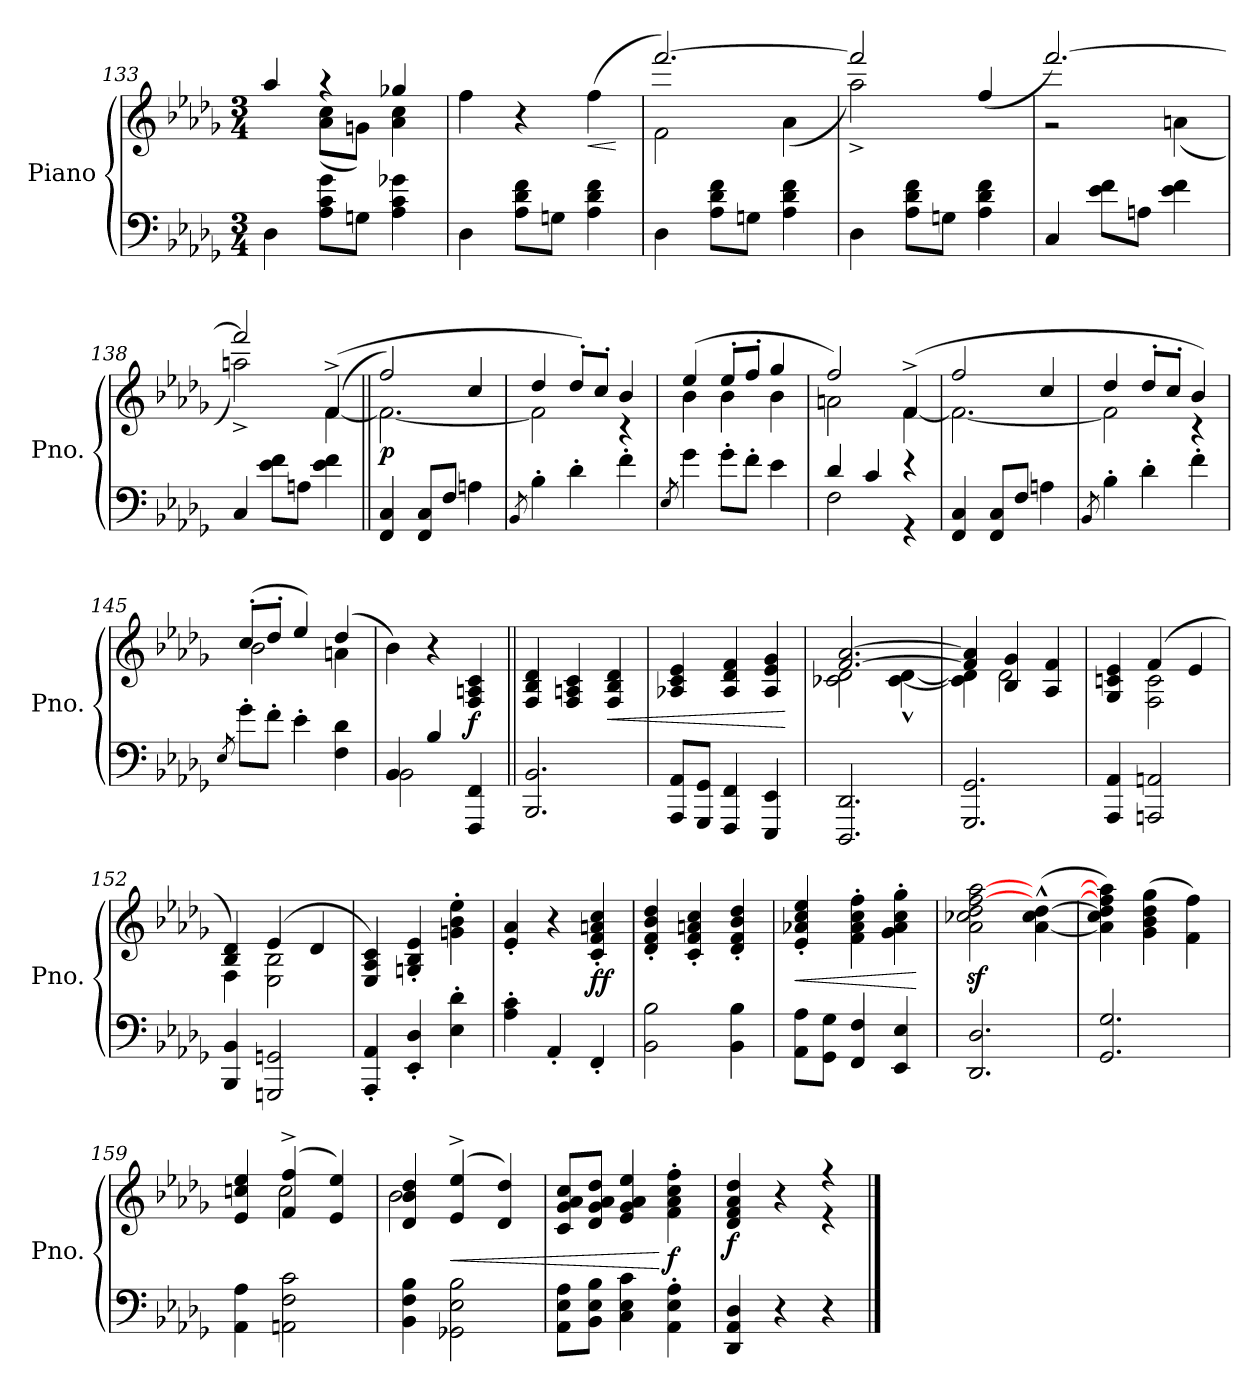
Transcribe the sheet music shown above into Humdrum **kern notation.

**kern	**kern	**dynam
*part1	*part1	*part1
*staff2	*staff1	*staff1/2
*I"Piano	*	*
*I'Pno.	*	*
*clefF4	*clefG2	*
*k[b-e-a-d-g-]	*k[b-e-a-d-g-]	*
*M3/4	*M3/4	*
=133	=133	=133
*	*^	*
4D-\	4aa-/	4ryy	.
8A-\ 8c\ 8g-\L	4raa	(<8a-\ 8cc\L	.
8Gn\J	.	8gn\J)	.
4A-\ 4c\ 4g-X\	4gg-X/	4a-\ 4cc\	.
*	*v	*v	*
!!LO:LB:g=z
=134	=134	=134
4D-\	4ff\	.
8A-\ 8d-\ 8f\L	4r	.
8Gn\J	.	.
!	!	!LO:HP:b
4A-\ 4d-\ 4f\	(>4ff\	<
.	.	[
=135	=135	=135
*	*^	*
4D-\	[2.fff/)	2f\	.
8A-\ 8d-\ 8f\L	.	.	.
8Gn\J	.	.	.
4A-\ 4d-\ 4f\	.	(<4a-\	.
=136	=136	=136	=136
4D-\	2fff/]	2aa-^\)	.
8A-\ 8d-\ 8f\L	.	.	.
8Gn\J	.	.	.
4A-\ 4d-\ 4f\	(>4ff/	4ryy	.
=137	=137	=137	=137
4C/	[2.fff/)	2r	.
8e-\ 8f\L	.	.	.
8An\J	.	.	.
4e-\ 4f\	.	(<4an\	.
=138	=138	=138	=138
4C/	2fff/]	2aan^\)	.
8e-\ 8f\L	.	.	.
8An\J	.	.	.
4e-\ 4f\	(>(>4f^/	[4f\	.
=139||	=139||	=139||	=139||
!	!	!	!LO:DY:b
4FF/ 4C/	2ff/)	2.f\_	p
8FF/ 8C/L	.	.	.
8F/J	.	.	.
4An\	4cc/	.	.
=140	=140	=140	=140
8qBB-/	.	.	.
4B-'\	4dd-/	2f\]	.
4d-'\	8dd-'/L)	.	.
.	8cc'/J	.	.
4f'\	4b-/	4r	.
!!LO:LB:g=z	!!
=141	=141	=141	=141
8qE-/	.	.	.
4g-\	(>4ee-/	4b-\	.
8g-'\L	8ee-'/L	4b-\	.
8f'\J	8ff'/J	.	.
4e-\	4gg-/	4b-\	.
=142	=142	=142	=142
*^	*	*	*
4d-/	2F\	2ff/)	2an\	.
4c/	.	.	.	.
4r	4r	(>4f^/	[4f\	.
*v	*v	*	*	*
=143	=143	=143	=143
4FF/ 4C/	2ff/	2.f\_	.
8FF/ 8C/L	.	.	.
8F/J	.	.	.
4An\	4cc/	.	.
=144	=144	=144	=144
8qBB-/	.	.	.
4B-'\	4dd-/	2f\]	.
4d-'\	8dd-'/L	.	.
.	8cc'/J	.	.
4f'\	4b-/)	4r	.
=145	=145	=145	=145
8qE-/	.	.	.
8g-'\L	(>8cc'/L	2b-\	.
8f'\J	8dd-'/J	.	.
4e-'\	4ee-/)	.	.
4F\ 4d-\	(>4dd-/	4an\	.
*	*v	*v	*
=146	=146	=146
*^	*	*
4BB-/	2BB-\	4b-\)	.
4B-/	.	4r	.
!	!	!	!LO:DY:b
4FFF/ 4FF/	4ryy	4F/ 4An/ 4c/	f
*v	*v	*	*
=147||	=147||	=147||
2.BBB-/ 2.BB-/	4F/ 4B-/ 4d-/	.
.	4F/ 4An/ 4c/	.
!	!	!LO:HP:b
.	4F/ 4B-/ 4d-/	<
=148	=148	=148
8AAA-/ 8AA-/L	4A-X/ 4c/ 4e-/	.
8GGG-/ 8GG-/J	.	.
4FFF/ 4FF/	4A-/ 4d-/ 4f/	.
4EEE-/ 4EE-/	4A-/ 4e-/ 4g-/	.
.	.	[
!!LO:PB:g=z
=149	=149	=149
*	*^	*
!	!	!	!LO:DY:b
!	!	!	!LO:DY:n=1:a
2.DDD-/ 2.DD-/	[2.f/ [2.a-/	2c-X\ 2d-\	sf sf
.	.	[4c-\^^ [4d-\^^	.
=150	=150	=150	=150
2.GGG-/ 2.GG-/	4f/] 4a-/]	4c-\] 4d-\]	.
.	4B-/ 4g-/	2d-\	.
.	4A-/ 4f/	.	.
=151	=151	=151	=151
4AAA-/ 4AA-/	4G-/ 4cn/ 4e-/	4ryy	.
2AAAn/ 2AAn/	(>4f/	2F\ 2c\	.
.	4e-/	.	.
=152	=152	=152	=152
4BBB-/ 4BB-/	4B-/ 4d-/)	4F\	.
2GGGn/ 2GGn/	(>4e-/	2E-\ 2B-\	.
.	4d-/	.	.
*	*v	*v	*
=153	=153	=153
4AAA-/' 4AA-/'	4E-/ 4A-/ 4c/)	.
4EE-/' 4D-/'	4Gn/' 4B-/' 4e-/'	.
4E-\' 4d-\'	4gn\' 4b-\' 4ee-\'	.
=154	=154	=154
4A-\' 4c\'	4e-/' 4a-/'	.
4AA-'/	4r	.
!	!	!LO:DY:b
4FF'/	4c/' 4f/' 4an/' 4cc/'	ff
=155	=155	=155
2BB-\ 2B-\	4d-/' 4f/' 4b-/' 4dd-/'	.
.	4c/' 4f/' 4an/' 4cc/'	.
4BB-\ 4B-\	4d-/' 4f/' 4b-/' 4dd-/'	.
=156	=156	=156
!	!	!LO:HP:b
8AA-\ 8A-\L	4e-/' 4a-X/' 4cc/' 4ee-/'	<
8GG-\ 8G-\J	.	.
4FF/ 4F/	4f\' 4a-\' 4cc\' 4ff\'	.
4EE-/ 4E-/	4g-\' 4a-\' 4cc\' 4gg-\'	.
.	.	[
=157	=157	=157
2.DD-/ 2.D-/	2a-\z< 2cc-X\z< 2dd-\z< [2ff\z< [2aa-\z<	.
.	(<[4a-\^^ 4cc-\^^ [4dd-\^^	.
!!LO:LB:g=z
=158	=158	=158
2.GG-/ 2.G-/	4a-\] 4cc\ 4dd-\] 4ff\] 4aa-\])	.
.	(>4g-\ 4b-\ 4dd-\ 4gg-\	.
.	4f\ 4ff\)	.
=159	=159	=159
*	*^	*
4AA-\ 4A-\	4e-/ 4ccn/ 4ee-/	4ryy	.
2AAn\ 2F\ 2c\	(>4f/^ 4ff/^	2cc\	.
.	4e-/ 4ee-/)	.	.
=160	=160	=160	=160
4BB-\ 4F\ 4B-\	4d-/ 4b-/ 4dd-/	2b-\	.
!	!	!	!LO:HP:b
2GG-X\ 2E-\ 2B-\	(>4e-/^ 4ee-/^	.	<
.	4d-/ 4dd-/)	4ryy	.
*	*v	*v	*
=161	=161	=161
8AA-\ 8E-\ 8A-\L	8c/ 8g-/ 8a-/ 8cc/L	.
8BB-\ 8E-\ 8B-\J	8d-/ 8g-/ 8a-/ 8dd-/J	.
4C\ 4E-\ 4c\	4e-/ 4g-/ 4a-/ 4ee-/	.
!	!	!LO:DY:n=1:b
4AA-\' 4E-\' 4A-\'	4f\' 4a-\' 4cc\' 4ff\'	[ f
=162	=162	=162
*	*^	*
!	!	!	!LO:DY:b
4DD-/ 4AA-/ 4D-/	4d-/ 4f/ 4a-/ 4dd-/	2ryy	f
4r	4r	.	.
4r	4r	4r	.
*	*v	*v	*
==	==	==
*-	*-	*-
